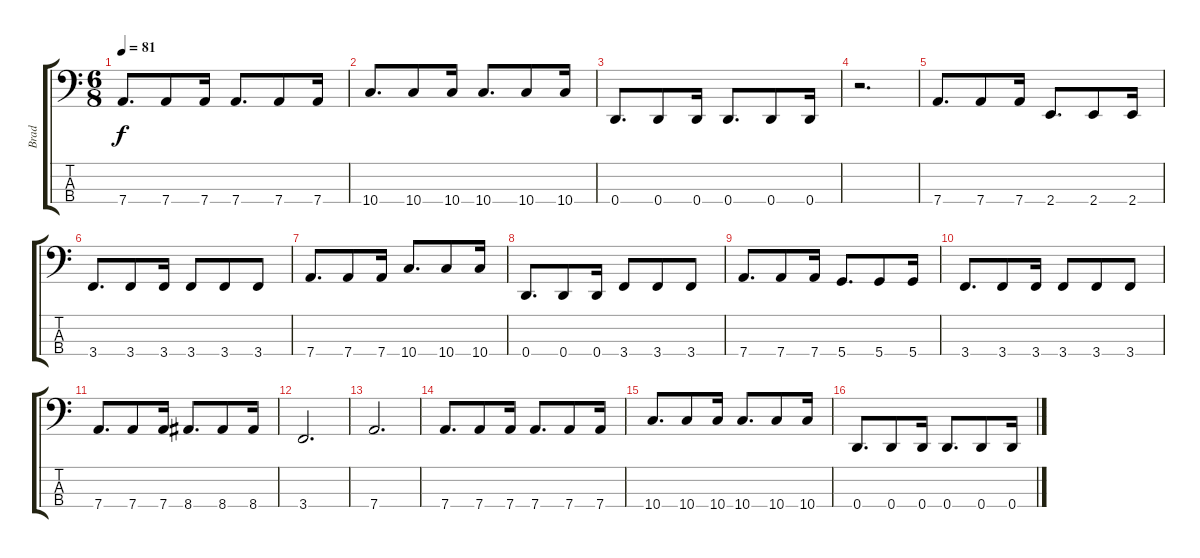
\track ("Brad" "Brad") {instrument electricbassfinger}
\staff {score tabs}
\tuning (G2 D2 A1 D1) {hide}
\ts (6 8)
\tempo 81
\clef f4
\ks c
7.4.8{d dy f} 7.4.8 7.4.16 7.4.8{d} 7.4.8 7.4.16 |
10.4.8{d} 10.4.8 10.4.16 10.4.8{d} 10.4.8 10.4.16 |
0.4.8{d} 0.4.8 0.4.16 0.4.8{d} 0.4.8 0.4.16 |
r.2{d} |
7.4.8{d} 7.4.8 7.4.16 2.4.8{d} 2.4.8 2.4.16 |
3.4.8{d} 3.4.8 3.4.16 3.4.8 3.4.8 3.4.8 |
7.4.8{d} 7.4.8 7.4.16 10.4.8{d} 10.4.8 10.4.16 |
0.4.8{d} 0.4.8 0.4.16 3.4.8 3.4.8 3.4.8 |
7.4.8{d} 7.4.8 7.4.16 5.4.8{d} 5.4.8 5.4.16 |
3.4.8{d} 3.4.8 3.4.16 3.4.8 3.4.8 3.4.8 |
7.4.8{d} 7.4.8 7.4.16 8.4.8{d} 8.4.8 8.4.16 |
3.4.2{d} |
7.4.2{d} |
7.4.8{d} 7.4.8 7.4.16 7.4.8{d} 7.4.8 7.4.16 |
10.4.8{d} 10.4.8 10.4.16 10.4.8{d} 10.4.8 10.4.16 |
0.4.8{d} 0.4.8 0.4.16 0.4.8{d} 0.4.8 0.4.16
